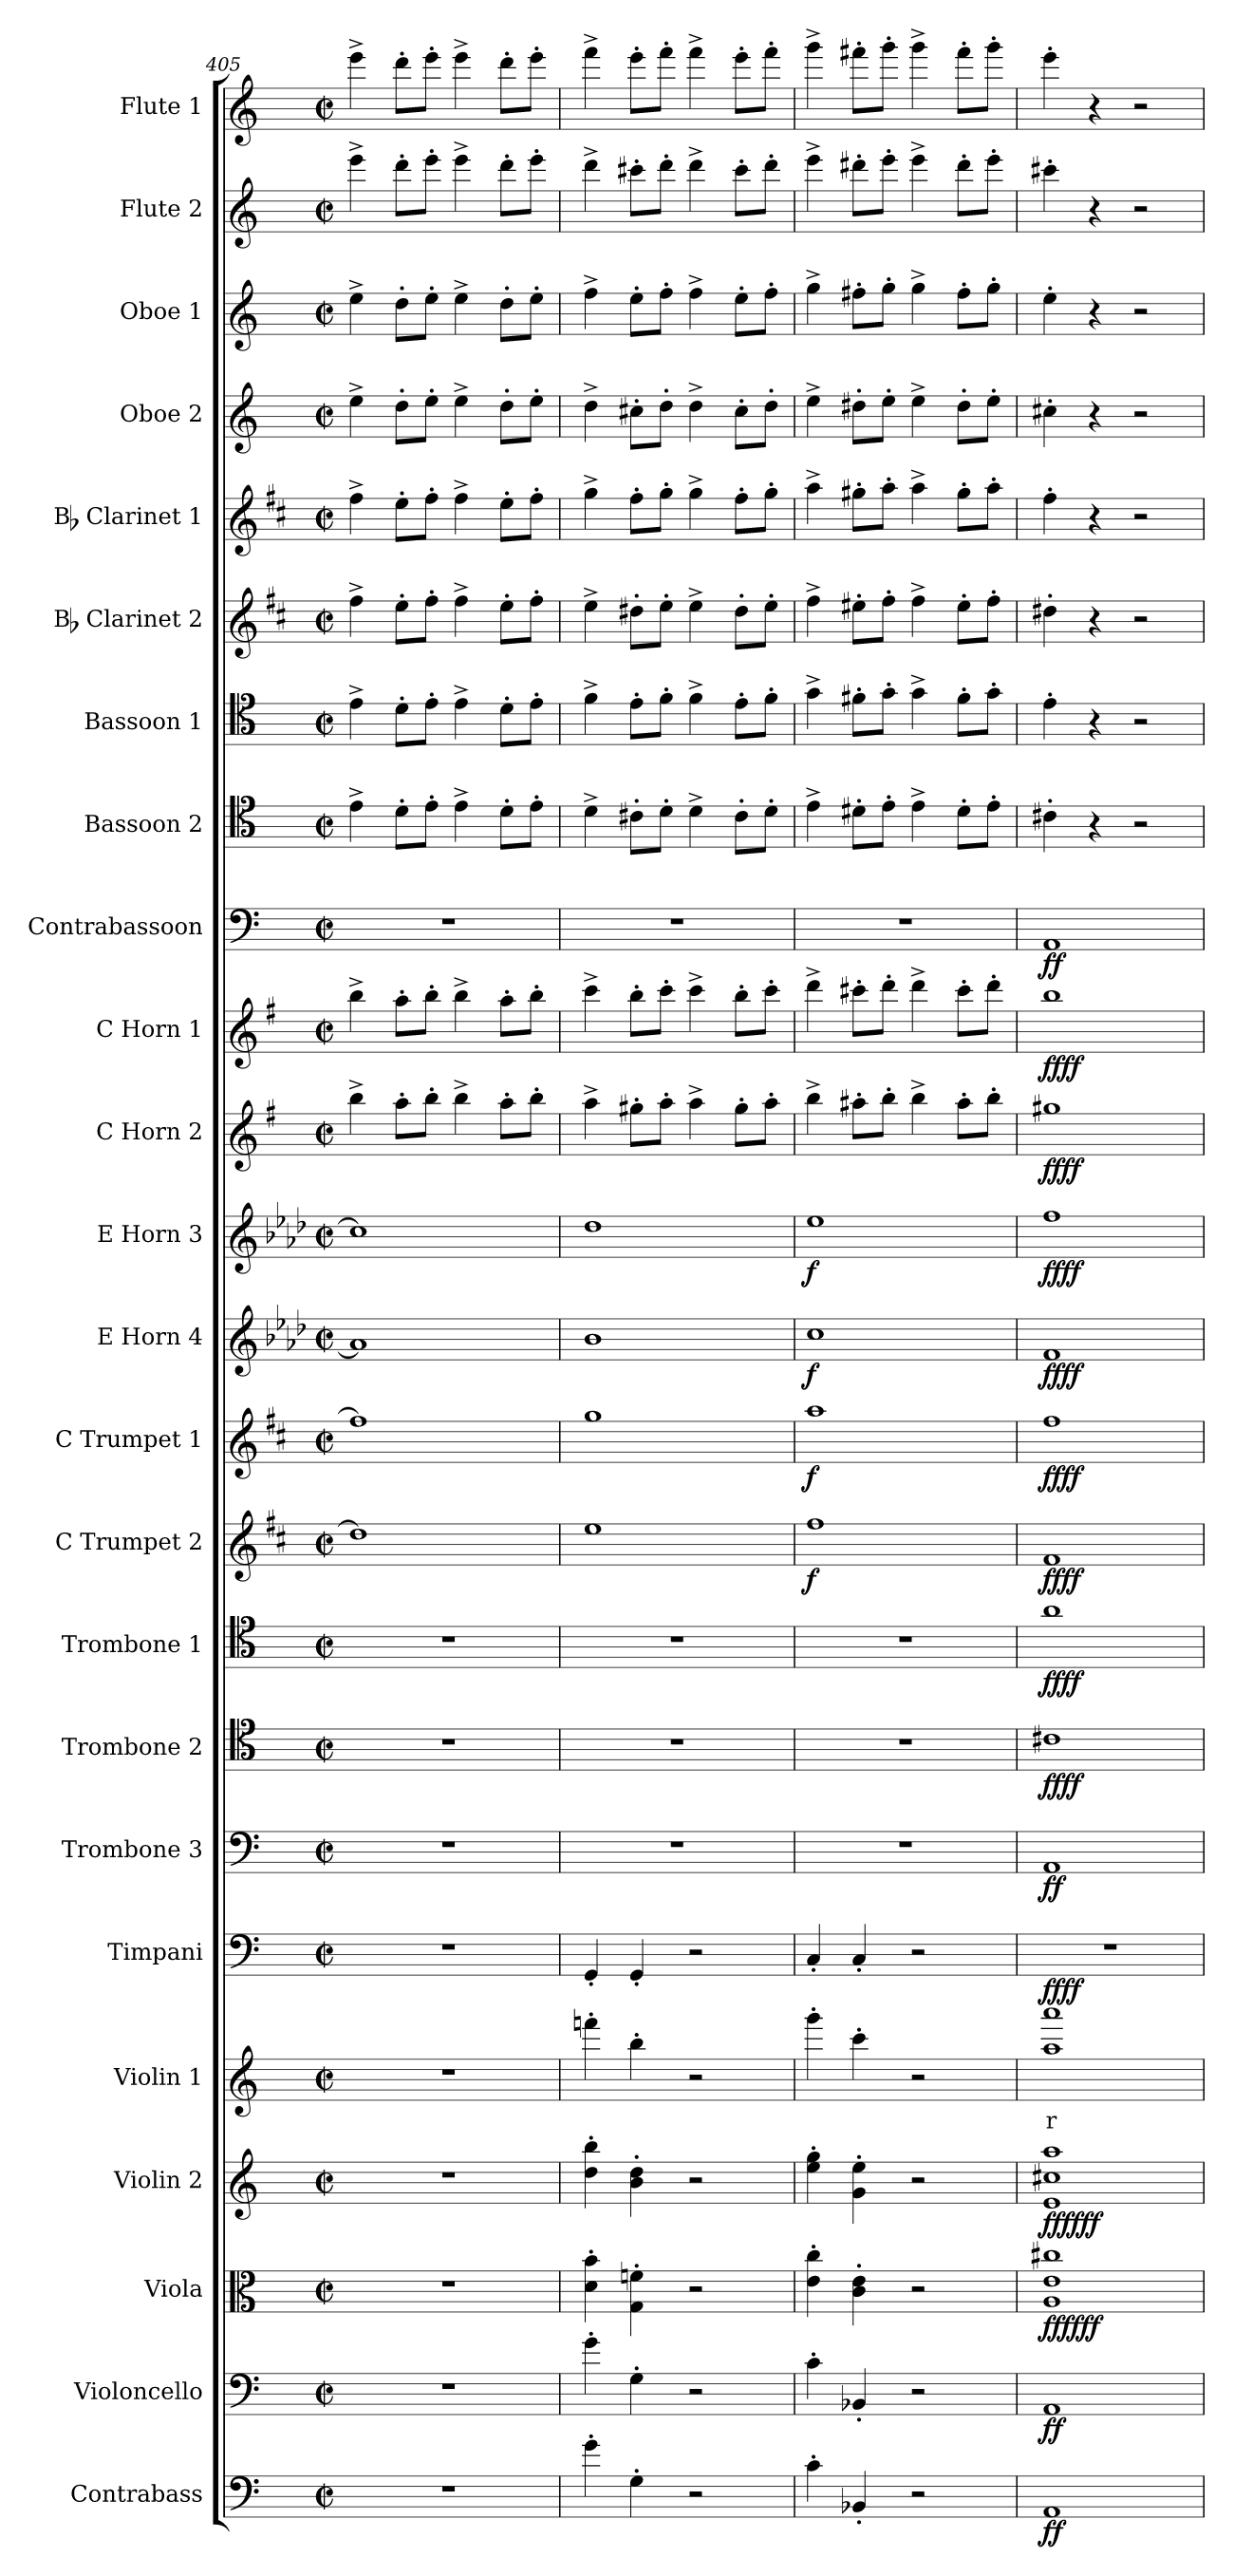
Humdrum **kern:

**kern	**dynam	**kern	**dynam	**kern	**dynam	**kern	**dynam	**kern	**text	**dynam	**kern	**kern	**dynam	**kern	**dynam	**kern	**dynam	**kern	**dynam	**kern	**dynam	**kern	**dynam	**kern	**dynam	**kern	**dynam	**kern	**dynam	**kern	**dynam	**kern	**kern	**kern	**kern	**kern	**kern	**kern	**kern
*part24	*part24	*part23	*part23	*part22	*part22	*part21	*part21	*part20	*part20	*part20	*part19	*part18	*part18	*part17	*part17	*part16	*part16	*part15	*part15	*part14	*part14	*part13	*part13	*part12	*part12	*part11	*part11	*part10	*part10	*part9	*part9	*part8	*part7	*part6	*part5	*part4	*part3	*part2	*part1
*staff24	*staff24	*staff23	*staff23	*staff22	*staff22	*staff21	*staff21	*staff20	*staff20	*staff20	*staff19	*staff18	*staff18	*staff17	*staff17	*staff16	*staff16	*staff15	*staff15	*staff14	*staff14	*staff13	*staff13	*staff12	*staff12	*staff11	*staff11	*staff10	*staff10	*staff9	*staff9	*staff8	*staff7	*staff6	*staff5	*staff4	*staff3	*staff2	*staff1
*I"Contrabass	*	*I"Violoncello	*	*I"Viola	*	*I"Violin 2	*	*I"Violin 1	*	*	*I"Timpani	*I"Trombone 3	*	*I"Trombone 2	*	*I"Trombone 1	*	*I"C Trumpet 2	*	*I"C Trumpet 1	*	*I"E Horn 4	*	*I"E Horn 3	*	*I"C Horn 2	*	*I"C Horn 1	*	*I"Contrabassoon	*	*I"Bassoon 2	*I"Bassoon 1	*I"Bb Clarinet 2	*I"Bb Clarinet 1	*I"Oboe 2	*I"Oboe 1	*I"Flute 2	*I"Flute 1
*I'Cb	*	*I'Vc	*	*I'Vla	*	*I'Vln 2	*	*I'Vln 1	*	*	*I'Timp	*I'Trb 3	*	*I'Trb 2	*	*I'Trb 1	*	*I'Tpt 2	*	*I'Tpt 1	*	*I'Hn 4	*	*I'Hn 3	*	*I'Hn 2	*	*I'Hn 1	*	*I'C Bsn	*	*I'Bsn 2	*I'Bsn 1	*I'Cl 2	*I'Cl 1	*I'Ob 2	*I'Ob 1	*I'Fl 2	*I'Fl 1
*clefF4	*	*clefF4	*	*clefC3	*	*clefG2	*	*clefG2	*	*	*clefF4	*clefF4	*	*clefC4	*	*clefC4	*	*clefG2	*	*clefG2	*	*clefG2	*	*clefG2	*	*clefG2	*	*clefG2	*	*clefF4	*	*clefC4	*clefC4	*clefG2	*clefG2	*clefG2	*clefG2	*clefG2	*clefG2
*ITrd7c12	*	*	*	*	*	*	*	*	*	*	*	*	*	*	*	*	*	*ITrd1c2	*	*ITrd1c2	*	*ITrd5c8	*	*ITrd5c8	*	*ITrd4c7	*	*ITrd4c7	*	*ITrd7c12	*	*	*	*ITrd1c2	*ITrd1c2	*	*	*	*
*k[]	*	*k[]	*	*k[]	*	*k[]	*	*k[]	*	*	*k[]	*k[]	*	*k[]	*	*k[]	*	*k[]	*	*k[]	*	*k[]	*	*k[]	*	*k[]	*	*k[]	*	*k[]	*	*k[]	*k[]	*k[]	*k[]	*k[]	*k[]	*k[]	*k[]
*M2/2	*	*M2/2	*	*M2/2	*	*M2/2	*	*M2/2	*	*	*M2/2	*M2/2	*	*M2/2	*	*M2/2	*	*M2/2	*	*M2/2	*	*M2/2	*	*M2/2	*	*M2/2	*	*M2/2	*	*M2/2	*	*M2/2	*M2/2	*M2/2	*M2/2	*M2/2	*M2/2	*M2/2	*M2/2
*met(c|)	*	*met(c|)	*	*met(c|)	*	*met(c|)	*	*met(c|)	*	*	*met(c|)	*met(c|)	*	*met(c|)	*	*met(c|)	*	*met(c|)	*	*met(c|)	*	*met(c|)	*	*met(c|)	*	*met(c|)	*	*met(c|)	*	*met(c|)	*	*met(c|)	*met(c|)	*met(c|)	*met(c|)	*met(c|)	*met(c|)	*met(c|)	*met(c|)
=405	=405	=405	=405	=405	=405	=405	=405	=405	=405	=405	=405	=405	=405	=405	=405	=405	=405	=405	=405	=405	=405	=405	=405	=405	=405	=405	=405	=405	=405	=405	=405	=405	=405	=405	=405	=405	=405	=405	=405
1r	.	1r	.	1r	.	1r	.	1r	.	.	1r	1r	.	1r	.	1r	.	1cc]	.	1ee]	.	1c]	.	1e]	.	4ee^\	.	4ee^\	.	1r	.	4e^\	4e^\	4ee^\	4ee^\	4ee^\	4ee^\	4eee^\	4eee^\
.	.	.	.	.	.	.	.	.	.	.	.	.	.	.	.	.	.	.	.	.	.	.	.	.	.	8dd'\L	.	8dd'\L	.	.	.	8d'\L	8d'\L	8dd'\L	8dd'\L	8dd'\L	8dd'\L	8ddd'\L	8ddd'\L
.	.	.	.	.	.	.	.	.	.	.	.	.	.	.	.	.	.	.	.	.	.	.	.	.	.	8ee'\J	.	8ee'\J	.	.	.	8e'\J	8e'\J	8ee'\J	8ee'\J	8ee'\J	8ee'\J	8eee'\J	8eee'\J
.	.	.	.	.	.	.	.	.	.	.	.	.	.	.	.	.	.	.	.	.	.	.	.	.	.	4ee^\	.	4ee^\	.	.	.	4e^\	4e^\	4ee^\	4ee^\	4ee^\	4ee^\	4eee^\	4eee^\
.	.	.	.	.	.	.	.	.	.	.	.	.	.	.	.	.	.	.	.	.	.	.	.	.	.	8dd'\L	.	8dd'\L	.	.	.	8d'\L	8d'\L	8dd'\L	8dd'\L	8dd'\L	8dd'\L	8ddd'\L	8ddd'\L
.	.	.	.	.	.	.	.	.	.	.	.	.	.	.	.	.	.	.	.	.	.	.	.	.	.	8ee'\J	.	8ee'\J	.	.	.	8e'\J	8e'\J	8ee'\J	8ee'\J	8ee'\J	8ee'\J	8eee'\J	8eee'\J
=406	=406	=406	=406	=406	=406	=406	=406	=406	=406	=406	=406	=406	=406	=406	=406	=406	=406	=406	=406	=406	=406	=406	=406	=406	=406	=406	=406	=406	=406	=406	=406	=406	=406	=406	=406	=406	=406	=406	=406
4G'\	.	4g'\	.	4d\' 4b\'	.	4dd\' 4bb\'	.	4fffn'\	.	.	4GG'/	1r	.	1r	.	1r	.	1dd	.	1ff	.	1d	.	1f	.	4dd^\	.	4ff^\	.	1r	.	4d^\	4f^\	4dd^\	4ff^\	4dd^\	4ff^\	4ddd^\	4fff^\
4GG'\	.	4G'\	.	4G\' 4fn\'	.	4b\' 4dd\'	.	4bb'\	.	.	4GG'/	.	.	.	.	.	.	.	.	.	.	.	.	.	.	8cc#X'\L	.	8ee'\L	.	.	.	8c#X'\L	8e'\L	8cc#X'\L	8ee'\L	8cc#X'\L	8ee'\L	8ccc#X'\L	8eee'\L
.	.	.	.	.	.	.	.	.	.	.	.	.	.	.	.	.	.	.	.	.	.	.	.	.	.	8dd'\J	.	8ff'\J	.	.	.	8d'\J	8f'\J	8dd'\J	8ff'\J	8dd'\J	8ff'\J	8ddd'\J	8fff'\J
2r	.	2r	.	2r	.	2r	.	2r	.	.	2r	.	.	.	.	.	.	.	.	.	.	.	.	.	.	4dd^\	.	4ff^\	.	.	.	4d^\	4f^\	4dd^\	4ff^\	4dd^\	4ff^\	4ddd^\	4fff^\
.	.	.	.	.	.	.	.	.	.	.	.	.	.	.	.	.	.	.	.	.	.	.	.	.	.	8cc#'\L	.	8ee'\L	.	.	.	8c#'\L	8e'\L	8cc#'\L	8ee'\L	8cc#'\L	8ee'\L	8ccc#'\L	8eee'\L
.	.	.	.	.	.	.	.	.	.	.	.	.	.	.	.	.	.	.	.	.	.	.	.	.	.	8dd'\J	.	8ff'\J	.	.	.	8d'\J	8f'\J	8dd'\J	8ff'\J	8dd'\J	8ff'\J	8ddd'\J	8fff'\J
=407	=407	=407	=407	=407	=407	=407	=407	=407	=407	=407	=407	=407	=407	=407	=407	=407	=407	=407	=407	=407	=407	=407	=407	=407	=407	=407	=407	=407	=407	=407	=407	=407	=407	=407	=407	=407	=407	=407	=407
!	!	!	!	!	!	!	!	!	!	!	!	!	!	!	!	!	!	!	!LO:DY:b	!	!LO:DY:b	!	!LO:DY:b	!	!LO:DY:b	!	!	!	!	!	!	!	!	!	!	!	!	!	!
4C'\	.	4c'\	.	4e\' 4cc\'	.	4ee\' 4gg\'	.	4ggg'\	.	.	4C'/	1r	.	1r	.	1r	.	1ee	f	1gg	f	1e	f	1g	f	4ee^\	.	4gg^\	.	1r	.	4e^\	4g^\	4ee^\	4gg^\	4ee^\	4gg^\	4eee^\	4ggg^\
4BBB-X'/	.	4BB-X'/	.	4c\' 4e\'	.	4g\' 4ee\'	.	4ccc'\	.	.	4C'/	.	.	.	.	.	.	.	.	.	.	.	.	.	.	8dd#X'\L	.	8ff#X'\L	.	.	.	8d#X'\L	8f#X'\L	8dd#X'\L	8ff#X'\L	8dd#X'\L	8ff#X'\L	8ddd#X'\L	8fff#X'\L
.	.	.	.	.	.	.	.	.	.	.	.	.	.	.	.	.	.	.	.	.	.	.	.	.	.	8ee'\J	.	8gg'\J	.	.	.	8e'\J	8g'\J	8ee'\J	8gg'\J	8ee'\J	8gg'\J	8eee'\J	8ggg'\J
2r	.	2r	.	2r	.	2r	.	2r	.	.	2r	.	.	.	.	.	.	.	.	.	.	.	.	.	.	4ee^\	.	4gg^\	.	.	.	4e^\	4g^\	4ee^\	4gg^\	4ee^\	4gg^\	4eee^\	4ggg^\
.	.	.	.	.	.	.	.	.	.	.	.	.	.	.	.	.	.	.	.	.	.	.	.	.	.	8dd#'\L	.	8ff#'\L	.	.	.	8d#'\L	8f#'\L	8dd#'\L	8ff#'\L	8dd#'\L	8ff#'\L	8ddd#'\L	8fff#'\L
.	.	.	.	.	.	.	.	.	.	.	.	.	.	.	.	.	.	.	.	.	.	.	.	.	.	8ee'\J	.	8gg'\J	.	.	.	8e'\J	8g'\J	8ee'\J	8gg'\J	8ee'\J	8gg'\J	8eee'\J	8ggg'\J
=408	=408	=408	=408	=408	=408	=408	=408	=408	=408	=408	=408	=408	=408	=408	=408	=408	=408	=408	=408	=408	=408	=408	=408	=408	=408	=408	=408	=408	=408	=408	=408	=408	=408	=408	=408	=408	=408	=408	=408
!	!LO:DY:b	!	!LO:DY:b	!	!LO:DY:b	!	!	!	!LO:LY:b:color=#FF0000	!	!	!	!	!	!	!	!	!	!	!	!	!	!	!	!	!	!	!	!	!	!	!	!	!	!	!	!	!	!
!	!	!	!	!	!LO:DY:n=1:b	!	!	!	!	!	!	!	!	!	!	!	!	!	!	!	!	!	!	!	!	!	!	!	!	!	!	!	!	!	!	!	!	!	!
!	!	!	!	!	!LO:DY:n=2:b	!	!LO:DY:b	!	!	!	!	!	!	!	!	!	!	!	!	!	!	!	!	!	!	!	!	!	!	!	!	!	!	!	!	!	!	!	!
!	!	!	!	!	!	!	!LO:DY:n=1:b	!	!	!	!	!	!	!	!	!	!	!	!	!	!	!	!	!	!	!	!	!	!	!	!	!	!	!	!	!	!	!	!
!	!	!	!	!	!	!	!LO:DY:n=2:b	!	!	!LO:DY:b	!	!	!	!	!	!	!	!	!	!	!	!	!	!	!	!	!	!	!	!	!	!	!	!	!	!	!	!	!
!	!	!	!	!	!	!	!	!	!	!LO:DY:n=1:b	!	!	!LO:DY:b	!	!LO:DY:b	!	!	!	!	!	!	!	!	!	!	!	!	!	!	!	!	!	!	!	!	!	!	!	!
!	!	!	!	!	!	!	!	!	!	!	!	!	!	!	!LO:DY:n=1:b	!	!LO:DY:b	!	!	!	!	!	!	!	!	!	!	!	!	!	!	!	!	!	!	!	!	!	!
!	!	!	!	!	!	!	!	!	!	!	!	!	!	!	!	!	!LO:DY:n=1:b	!	!LO:DY:b	!	!	!	!	!	!	!	!	!	!	!	!	!	!	!	!	!	!	!	!
!	!	!	!	!	!	!	!	!	!	!	!	!	!	!	!	!	!	!	!LO:DY:n=1:b	!	!LO:DY:b	!	!	!	!	!	!	!	!	!	!	!	!	!	!	!	!	!	!
!	!	!	!	!	!	!	!	!	!	!	!	!	!	!	!	!	!	!	!	!	!LO:DY:n=1:b	!	!LO:DY:b	!	!	!	!	!	!	!	!	!	!	!	!	!	!	!	!
!	!	!	!	!	!	!	!	!	!	!	!	!	!	!	!	!	!	!	!	!	!	!	!LO:DY:n=1:b	!	!LO:DY:b	!	!	!	!	!	!	!	!	!	!	!	!	!	!
!	!	!	!	!	!	!	!	!	!	!	!	!	!	!	!	!	!	!	!	!	!	!	!	!	!LO:DY:n=1:b	!	!LO:DY:b	!	!	!	!	!	!	!	!	!	!	!	!
!	!	!	!	!	!	!	!	!	!	!	!	!	!	!	!	!	!	!	!	!	!	!	!	!	!	!	!LO:DY:n=1:b	!	!LO:DY:b	!	!	!	!	!	!	!	!	!	!
!	!	!	!	!	!	!	!	!	!	!	!	!	!	!	!	!	!	!	!	!	!	!	!	!	!	!	!	!	!LO:DY:n=1:b	!	!LO:DY:b	!	!	!	!	!	!	!	!
1AAA	ff	1AA	ff	1A 1e 1cc#X	ff ff ff	1e 1cc#X 1aa	ff ff ff	1aa 1aaa	r	ff ff	1r	1AA	ff	1c#X	ff ff	1a	ff ff	1e	ff ff	1ee	ff ff	1A	ff ff	1a	ff ff	1cc#X	ff ff	1ee	ff ff	1AAA	ff	4c#X'\	4e'\	4cc#X'\	4ee'\	4cc#X'\	4ee'\	4ccc#X'\	4eee'\
.	.	.	.	.	.	.	.	.	.	.	.	.	.	.	.	.	.	.	.	.	.	.	.	.	.	.	.	.	.	.	.	4r	4r	4r	4r	4r	4r	4r	4r
.	.	.	.	.	.	.	.	.	.	.	.	.	.	.	.	.	.	.	.	.	.	.	.	.	.	.	.	.	.	.	.	2r	2r	2r	2r	2r	2r	2r	2r
=	=	=	=	=	=	=	=	=	=	=	=	=	=	=	=	=	=	=	=	=	=	=	=	=	=	=	=	=	=	=	=	=	=	=	=	=	=	=	=
*-	*-	*-	*-	*-	*-	*-	*-	*-	*-	*-	*-	*-	*-	*-	*-	*-	*-	*-	*-	*-	*-	*-	*-	*-	*-	*-	*-	*-	*-	*-	*-	*-	*-	*-	*-	*-	*-	*-	*-
